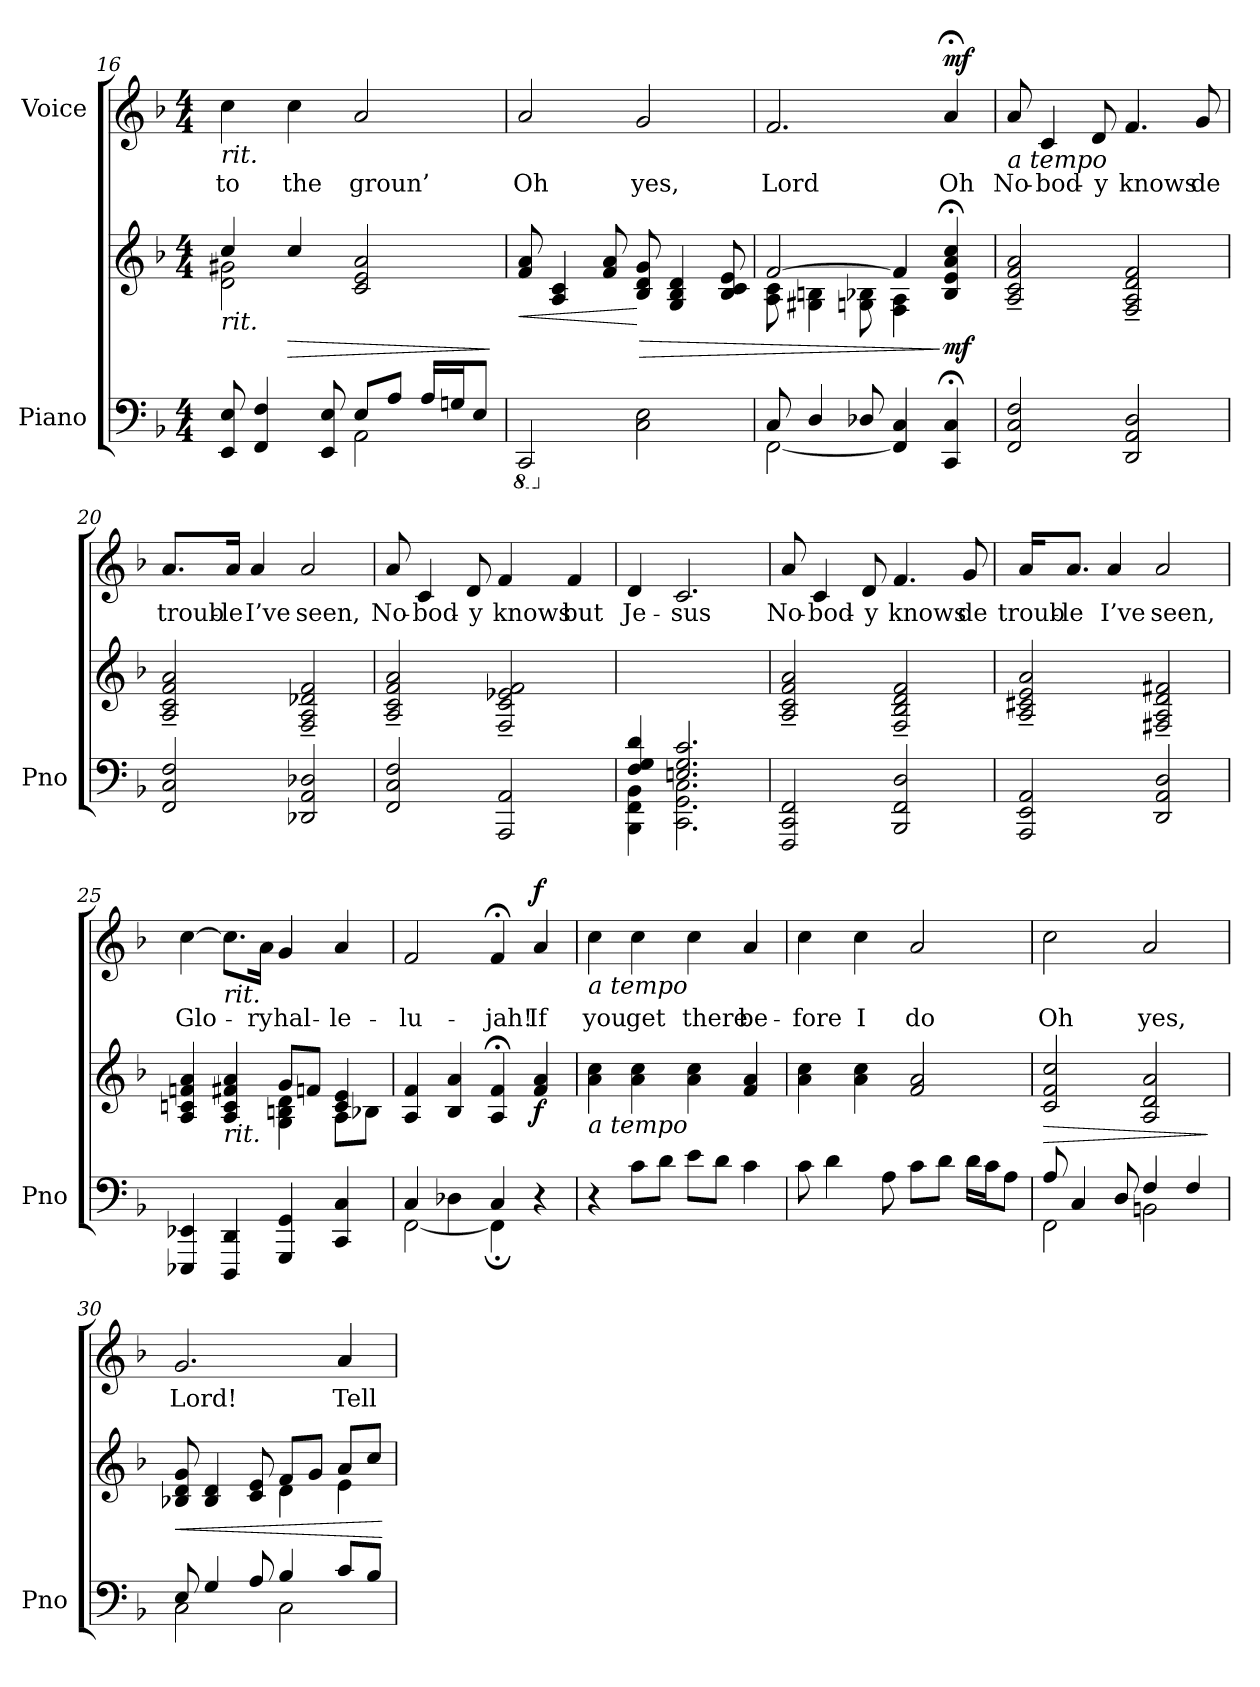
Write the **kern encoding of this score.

**kern	**kern	**dynam	**kern	**text	**dynam
*part2	*part2	*part2	*part1	*part1	*part1
*staff3	*staff2	*staff2/3	*staff1	*staff1	*staff1
*I"Piano	*	*	*I"Voice	*	*
*I'Pno	*	*	*	*	*
*clefF4	*clefG2	*	*clefG2	*	*
*k[b-]	*k[b-]	*	*k[b-]	*	*
*M4/4	*M4/4	*	*M4/4	*	*
=16	=16	=16	=16	=16	=16
*^	*^	*	*	*	*
!	!	!	!	!	!LO:TX:b:i:t=rit.	!	!
!	!	!LO:TX:b:i:t=rit.	!	!	!	!	!
!	!	!	!	!	!	!LO:LY:b	!
8EE/ 8E/	2ryy	4cc/	2d\ 2g#X\	.	4cc\	to	.
4FF/ 4F/	.	.	.	.	.	.	.
!	!	!	!	!LO:HP:b	!	!LO:LY:b	!
.	.	4cc/	.	>	4cc\	the	.
8EE/ 8E/	.	.	.	.	.	.	.
!	!	!	!	!	!	!LO:LY:b	!
8E/L	2AA\	2c/ 2e/ 2a/	2ryy	.	2a/	groun’	.
8A/J	.	.	.	.	.	.	.
16A/LL	.	.	.	.	.	.	.
16Gn/J	.	.	.	.	.	.	.
8E/J	.	.	.	.	.	.	.
*v	*v	*	*	*	*	*	*
*	*v	*v	*	*	*	*
.	.	]	.	.	.
!!LO:LB:g=z
=17	=17	=17	=17	=17	=17
*8ba	*	*	*	*	*
!	!	!LO:HP:b	!	!LO:LY:b	!
2CCC/	8f/ 8a/	<	2a/	Oh	.
.	4A/ 4c/	.	.	.	.
.	8f/ 8a/	.	.	.	.
*X8ba	*	*	*	*	*
!	!	!LO:HP:n=1:b	!	!LO:LY:b	!
2C\ 2E\	8B-/ 8d/ 8g/	[ >	2g/	yes,	.
.	4G/ 4B-/ 4d/	.	.	.	.
.	8B-/ 8c/ 8e/	.	.	.	.
=18	=18	=18	=18	=18	=18
*^	*^	*	*	*	*
!	!	!	!	!	!	!LO:LY:b	!
8C/	[2FF\	[2f/	8A\ 8c\	.	2.f/	Lord	.
4D/	.	.	4G#X\ 4Bn\	.	.	.	.
8D-X/	.	.	8Gn\ 8B-X\	.	.	.	.
4FF/] 4C/	2ryy	4f/]	4F\ 4A\	.	.	.	.
!	!	!	!	!LO:DY:n=1:b	!	!LO:LY:b	!LO:DY:a
4CC/; 4C/;	.	4B-/;< 4e/;< 4a/;< 4cc/;<	4ryy	] mf	4a;</	Oh	mf
*v	*v	*	*	*	*	*	*
=19	=19	=19	=19	=19	=19	=19
!	!	!	!	!LO:TX:b:i:t=a tempo	!	!
!	!LO:TX:b:i:t=a tempo	!	!	!	!	!
!	!	!	!	!	!LO:LY:b	!
*	*v	*v	*	*	*	*
2FF/ 2C/ 2F/	2A/~> 2c/~> 2f/~> 2a/~>	.	8a/	No-	.
!	!	!	!	!LO:LY:b	!
.	.	.	4c/	-bod-	.
!	!	!	!	!LO:LY:b	!
.	.	.	8d/	-y	.
!	!	!	!	!LO:LY:b	!
2DD/ 2AA/ 2D/	2F/~> 2A/~> 2d/~> 2f/~>	.	4.f/	knows	.
!	!	!	!	!LO:LY:b	!
.	.	.	8g/	de	.
!!LO:LB:g=z
=20	=20	=20	=20	=20	=20
!	!	!	!	!LO:LY:b	!
2FF/ 2C/ 2F/	2A/~> 2c/~> 2f/~> 2a/~>	.	8.a/L	troub-	.
!	!	!	!	!LO:LY:b	!
.	.	.	16a/Jk	-le	.
!	!	!	!	!LO:LY:b	!
.	.	.	4a/	I’ve	.
!	!	!	!	!LO:LY:b	!
2DD-X/ 2AA/ 2D-X/	2F/~> 2A/~> 2d-X/~> 2f/~>	.	2a/	seen,	.
=21	=21	=21	=21	=21	=21
!	!	!	!	!LO:LY:b	!
2FF/ 2C/ 2F/	2A/~> 2c/~> 2f/~> 2a/~>	.	8a/	No-	.
!	!	!	!	!LO:LY:b	!
.	.	.	4c/	-bod-	.
!	!	!	!	!LO:LY:b	!
.	.	.	8d/	-y	.
!	!	!	!	!LO:LY:b	!
2AAA/ 2AA/	2F/~> 2c/~> 2e-X/~> 2f/~>	.	4f/	knows	.
!	!	!	!	!LO:LY:b	!
.	.	.	4f/	but	.
=22	=22	=22	=22	=22	=22
*^	*	*	*	*	*
!	!	!	!	!	!LO:LY:b	!
4F/ 4G/ 4d/	4BBB-\ 4FF\ 4BB-\	1ryy	.	4d/	Je-	.
!	!	!	!	!	!LO:LY:b	!
2.En/ 2.G/ 2.c/	2.CC\ 2.GG\ 2.C\	.	.	2.c/	-sus	.
!!LO:PB:g=z
=23	=23	=23	=23	=23	=23	=23
!	!	!	!	!	!LO:LY:b	!
*v	*v	*	*	*	*	*
2FFF/ 2CC/ 2FF/	2A/~> 2c/~> 2f/~> 2a/~>	.	8a/	No-	.
!	!	!	!	!LO:LY:b	!
.	.	.	4c/	-bod-	.
!	!	!	!	!LO:LY:b	!
.	.	.	8d/	-y	.
!	!	!	!	!LO:LY:b	!
2BBB-/ 2FF/ 2D/	2F/~> 2B-/~> 2d/~> 2f/~>	.	4.f/	knows	.
!	!	!	!	!LO:LY:b	!
.	.	.	8g/	de	.
=24	=24	=24	=24	=24	=24
!	!	!	!	!LO:LY:b	!
2AAA/ 2EE/ 2AA/	2A/~> 2c#X/~> 2e/~> 2a/~>	.	16a/KL	troub-	.
!	!	!	!	!LO:LY:b	!
.	.	.	8.a/J	-le	.
!	!	!	!	!LO:LY:b	!
.	.	.	4a/	I’ve	.
!	!	!	!	!LO:LY:b	!
2DD/ 2AA/ 2D/	2F#X/~> 2A/~> 2d/~> 2f#X/~>	.	2a/	seen,	.
=25	=25	=25	=25	=25	=25
*	*^	*	*	*	*
!	!	!	!	!	!LO:LY:b	!
4EEE-X/ 4EE-X/	4A/ 4cn/ 4fn/ 4a/	2ryy	.	[4cc\	Glo-	.
!	!	!	!	!LO:TX:b:i:t=rit.	!	!
!	!LO:TX:b:i:t=rit.	!	!	!	!	!
4DDD/ 4DD/	4A/ 4c/ 4f#X/ 4a/	.	.	8.cc\L]	.	.
!	!	!	!	!	!LO:LY:b	!
.	.	.	.	16a\Jk	-ry	.
!	!	!	!	!	!LO:LY:b	!
4GGG/ 4GG/	8g/L	4G\ 4Bn\ 4d\	.	4g/	hal-	.
.	8fn/J	.	.	.	.	.
!	!	!	!	!	!LO:LY:b	!
4CC/ 4C/	4c/ 4e/	8A\L	.	4a/	-le-	.
.	.	8B-X\J	.	.	.	.
!!LO:LB:g=z
=26	=26	=26	=26	=26	=26	=26
*^	*	*	*	*	*	*
!	!	!	!	!	!	!LO:LY:b	!
*	*	*v	*v	*	*	*	*
4C/	[2FF\	4A/ 4f/	.	2f/	-lu-	.
4D-X\	.	4B-/ 4a/	.	.	.	.
!	!	!	!	!	!LO:LY:b	!
4C/	4FF;<\]	4A/;< 4f/;<	.	4f;</	-jah!	.
!	!	!	!LO:DY:b	!	!LO:LY:b	!LO:DY:a
4r	4ryy	4f/ 4a/	f	4a/	If	f
=27	=27	=27	=27	=27	=27	=27
!	!	!	!	!LO:TX:b:i:t=a tempo	!	!
!	!	!LO:TX:b:i:t=a tempo	!	!	!	!
!	!	!	!	!	!LO:LY:b	!
*v	*v	*	*	*	*	*
4r	4a\ 4cc\	.	4cc\	you	.
!	!	!	!	!LO:LY:b	!
8c\L	4a\ 4cc\	.	4cc\	get	.
8d\J	.	.	.	.	.
!	!	!	!	!LO:LY:b	!
8e\L	4a\ 4cc\	.	4cc\	there	.
8d\J	.	.	.	.	.
!	!	!	!	!LO:LY:b	!
4c\	4f/ 4a/	.	4a/	be-	.
=28	=28	=28	=28	=28	=28
!	!	!	!	!LO:LY:b	!
8c\	4a\ 4cc\	.	4cc\	-fore	.
4d\	.	.	.	.	.
!	!	!	!	!LO:LY:b	!
.	4a\ 4cc\	.	4cc\	I	.
8A\	.	.	.	.	.
!	!	!	!	!LO:LY:b	!
8c\L	2f/ 2a/	.	2a/	do	.
8d\J	.	.	.	.	.
16d\LL	.	.	.	.	.
16c\J	.	.	.	.	.
8A\J	.	.	.	.	.
!!LO:LB:g=z
=29	=29	=29	=29	=29	=29
*^	*	*	*	*	*
!	!	!	!LO:HP:b	!	!LO:LY:b	!
8A/	2FF\	2c/ 2f/ 2cc/	>	2cc\	Oh	.
4C/	.	.	.	.	.	.
8D/	.	.	.	.	.	.
!	!	!	!	!	!LO:LY:b	!
4F/	2BBn\	2A/ 2d/ 2a/	.	2a/	yes,	.
4F/	.	.	.	.	.	.
*v	*v	*	*	*	*	*
.	.	]	.	.	.
=30	=30	=30	=30	=30	=30
*^	*	*	*	*	*
!	!	!	!LO:HP:b	!	!LO:LY:b	!
*	*	*^	*	*	*	*
8E/	2C\	8B-X/ 8d/ 8g/	2ryy	<	2.g/	Lord!	.
4G/	.	4B-/ 4d/	.	.	.	.	.
8A/	.	8c/ 8e/	.	.	.	.	.
4B-/	2C\	8f/L	4d\	.	.	.	.
.	.	8g/J	.	.	.	.	.
!	!	!	!	!	!	!LO:LY:b	!
8c/L	.	8a/L	4e\	.	4a/	Tell	.
8B-/J	.	8cc/J	.	.	.	.	.
*v	*v	*	*	*	*	*	*
*	*v	*v	*	*	*	*
.	.	[	.	.	.
=	=	=	=	=	=
*-	*-	*-	*-	*-	*-
